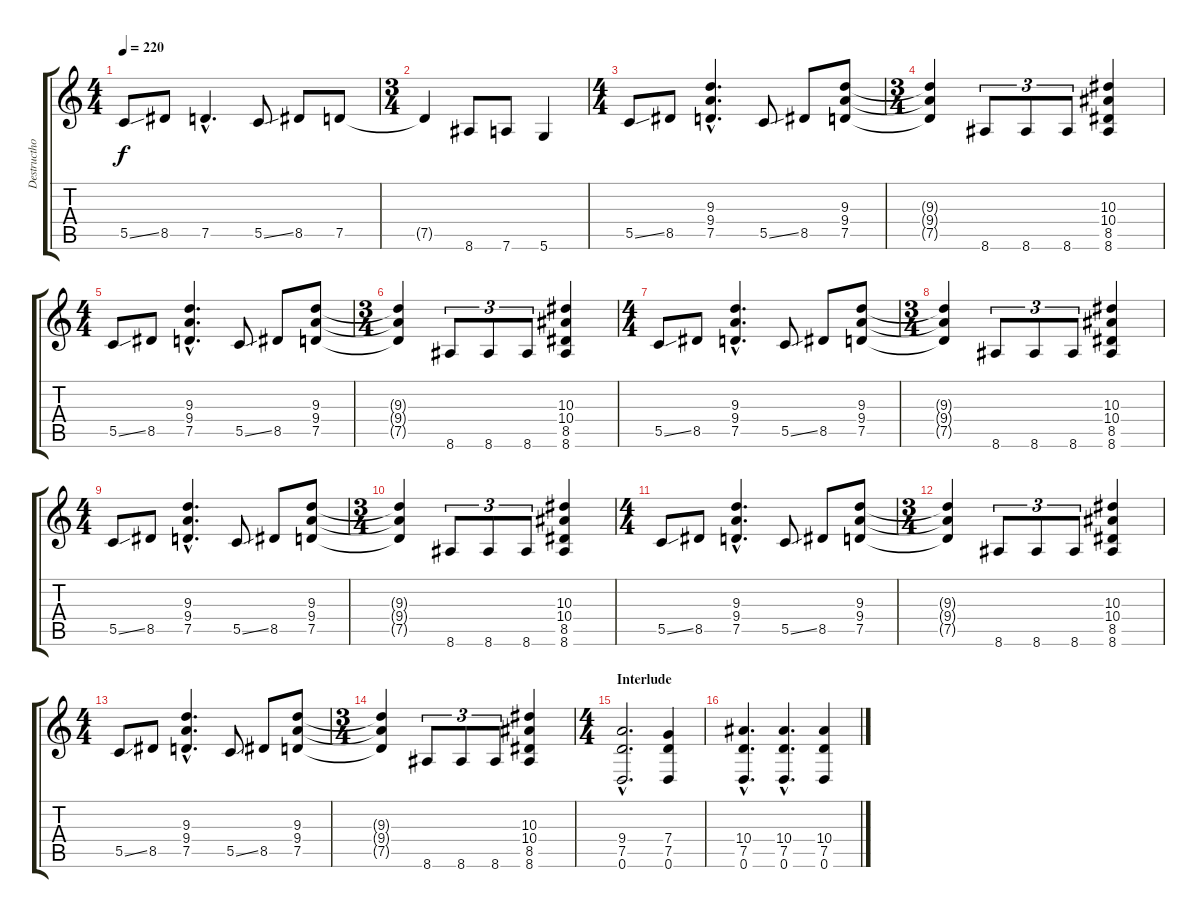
\track ("Destructhor" "Destructho") {instrument overdrivenguitar}
\staff {score tabs}
\tuning (D4 A3 F3 C3 G2 D2) {hide}
\ts (4 4)
\tempo 220
\clef g2
\ks c
5.5{ss}.8{dy f} 8.5.8 7.5{hac}.4{d} 5.5{ss}.8 8.5.8 7.5.8 |
\ts (3 4)
7.5{t}.4 8.6.8 7.6.8 5.6.4 |
\ts (4 4)
5.5{ss}.8 8.5.8 (9.3{hac} 9.4{hac} 7.5{hac}).4{d} 5.5{ss}.8 8.5.8 (9.3 9.4 7.5).8 |
\ts (3 4)
(9.3{t} 9.4{t} 7.5{t}).4 8.6.8{tu (3 2)} 8.6.8{tu (3 2)} 8.6.8{tu (3 2)} (10.3 10.4 8.5 8.6).4 |
\ts (4 4)
5.5{ss}.8 8.5.8 (9.3{hac} 9.4{hac} 7.5{hac}).4{d} 5.5{ss}.8 8.5.8 (9.3 9.4 7.5).8 |
\ts (3 4)
(9.3{t} 9.4{t} 7.5{t}).4 8.6.8{tu (3 2)} 8.6.8{tu (3 2)} 8.6.8{tu (3 2)} (10.3 10.4 8.5 8.6).4 |
\ts (4 4)
5.5{ss}.8 8.5.8 (9.3{hac} 9.4{hac} 7.5{hac}).4{d} 5.5{ss}.8 8.5.8 (9.3 9.4 7.5).8 |
\ts (3 4)
(9.3{t} 9.4{t} 7.5{t}).4 8.6.8{tu (3 2)} 8.6.8{tu (3 2)} 8.6.8{tu (3 2)} (10.3 10.4 8.5 8.6).4 |
\ts (4 4)
5.5{ss}.8 8.5.8 (9.3{hac} 9.4{hac} 7.5{hac}).4{d} 5.5{ss}.8 8.5.8 (9.3 9.4 7.5).8 |
\ts (3 4)
(9.3{t} 9.4{t} 7.5{t}).4 8.6.8{tu (3 2)} 8.6.8{tu (3 2)} 8.6.8{tu (3 2)} (10.3 10.4 8.5 8.6).4 |
\ts (4 4)
5.5{ss}.8 8.5.8 (9.3{hac} 9.4{hac} 7.5{hac}).4{d} 5.5{ss}.8 8.5.8 (9.3 9.4 7.5).8 |
\ts (3 4)
(9.3{t} 9.4{t} 7.5{t}).4 8.6.8{tu (3 2)} 8.6.8{tu (3 2)} 8.6.8{tu (3 2)} (10.3 10.4 8.5 8.6).4 |
\ts (4 4)
5.5{ss}.8 8.5.8 (9.3{hac} 9.4{hac} 7.5{hac}).4{d} 5.5{ss}.8 8.5.8 (9.3 9.4 7.5).8 |
\ts (3 4)
(9.3{t} 9.4{t} 7.5{t}).4 8.6.8{tu (3 2)} 8.6.8{tu (3 2)} 8.6.8{tu (3 2)} (10.3 10.4 8.5 8.6).4 |
\ts (4 4)
\section ("" "Interlude")
(9.4{hac} 7.5{hac} 0.6{hac}).2{d} (7.4 7.5 0.6).4 |
(10.4{hac} 7.5{hac} 0.6{hac}).4{d} (10.4{hac} 7.5{hac} 0.6{hac}).4{d} (10.4 7.5 0.6).4
